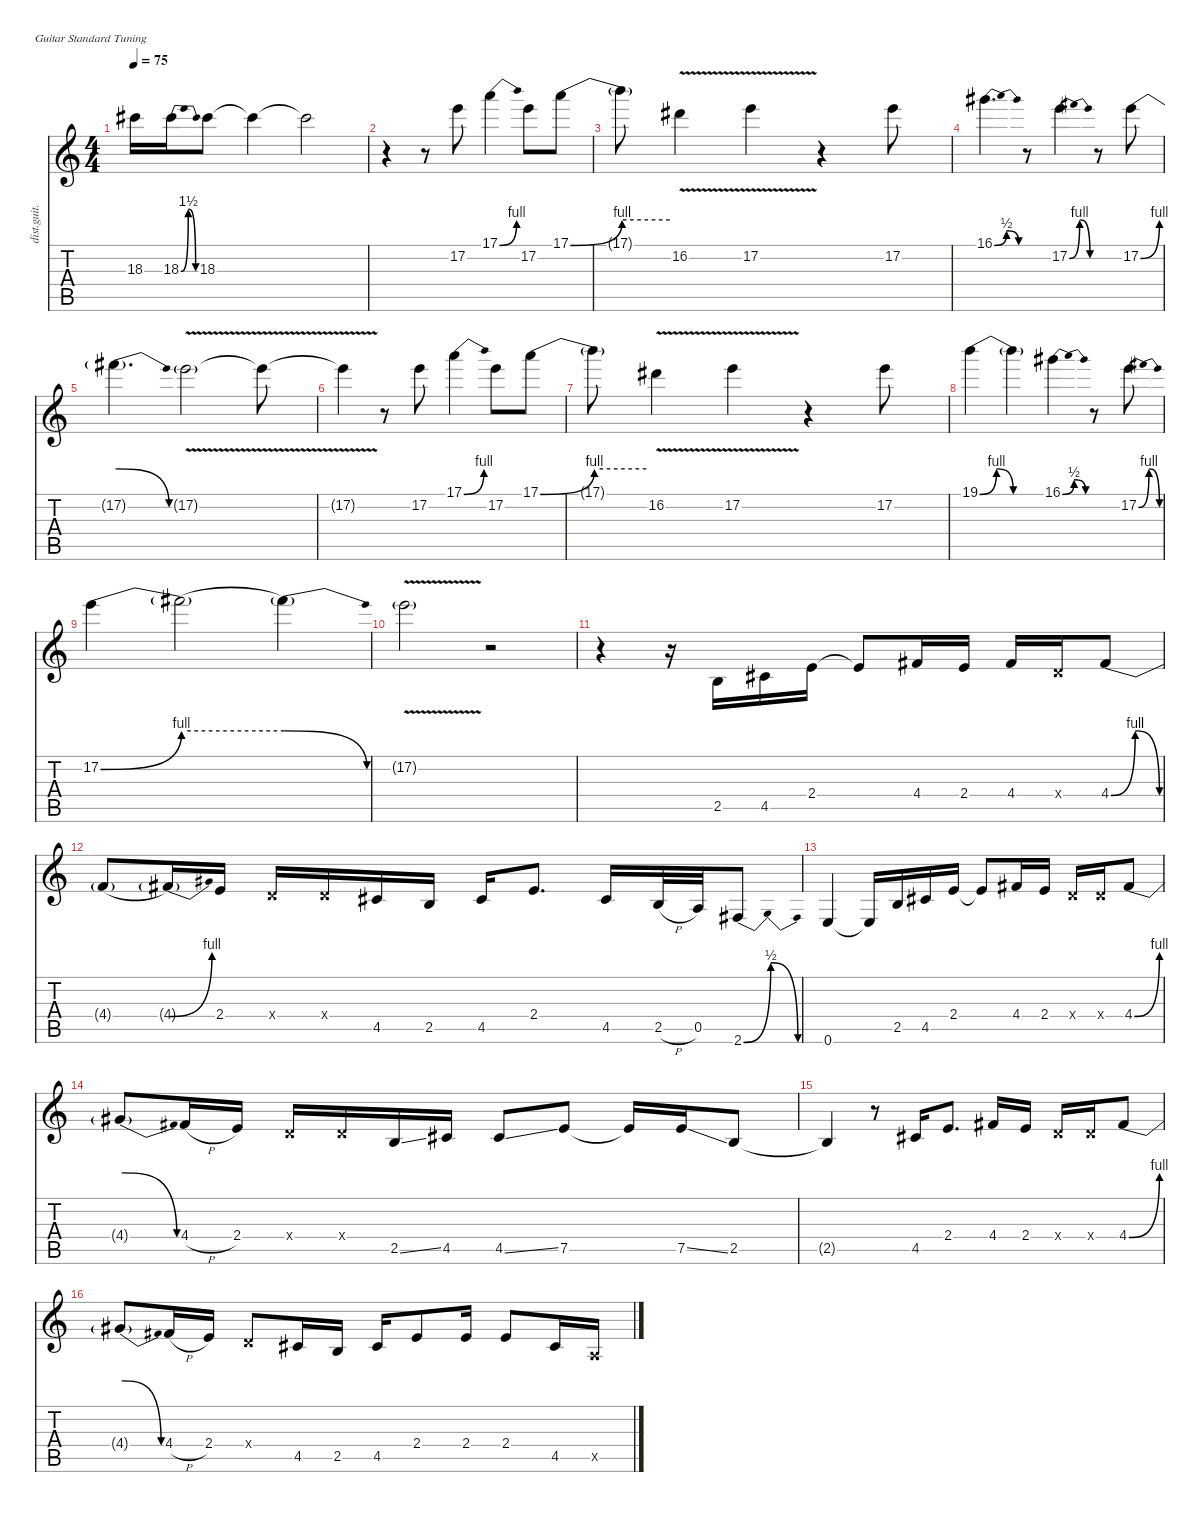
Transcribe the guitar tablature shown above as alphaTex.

\defaultSystemsLayout 4
\hideDynamics
\bracketExtendMode nobrackets
\otherSystemsTrackNameOrientation horizontal
\track ("Guitar Solo" "dist.guit.") {instrument distortionguitar}
\staff {score tabs}
\tuning (E4 B3 G3 D3 A2 E2)
\ts (4 4)
\tempo 75
\clef g2
\ks c
18.3{acc #}.16{dy f beam Down} 18.3{be (bendrelease 0 0 15 6 30 6 45 0) acc #}.16{beam Down} 18.3{acc #}.8{beam Down} 18.3{t acc #}.4{beam Down} 18.3{t acc #}.2{beam Down} |
r.4{beam Down} r.8{beam Down} 17.2.8{beam Down} 17.1{be (bend 0 0 30 4)}.4{beam Down} 17.2.8{beam Down} 17.1{be (bend 0 0 60 4)}.8{beam Down} |
17.1{be (hold 0 4 60 4) t}.8{beam Down} 16.2{v acc #}.4{beam Down} 17.2{v}.4{beam Down} r.4{beam Down} 17.2.8{beam Down} |
16.1{be (bendrelease 0 0 15 2 30 2 45 0) acc #}.4{d beam Down} r.8{beam Down} 17.2{be (bendrelease 0 0 15 4 30 4 45 0)}.4{beam Down} r.8{beam Down} 17.2{be (bend 0 0 60 4)}.8{beam Down} |
17.2{be (release 0 4 60 0) t}.4{d beam Down} 17.2{v g}.2{dy mf beam Down} 17.2{v t}.8{dy f beam Down} |
17.2{v t}.4{beam Down} r.8{beam Down} 17.2.8{beam Down} 17.1{be (bend 0 0 30 4)}.4{beam Down} 17.2.8{beam Down} 17.1{be (bend 0 0 60 4)}.8{beam Down} |
17.1{be (hold 0 4 60 4) t}.8{beam Down} 16.2{v acc #}.4{beam Down} 17.2{v}.4{beam Down} r.4{beam Down} 17.2.8{beam Down} |
19.1{be (bendrelease 0 0 30 4 30 4 60 0)}.4{beam Down} 19.1{be (hold 0 0 60 0) t}.4{beam Down} 16.1{be (bendrelease 0 0 15 2 30 2 45 0) acc #}.4{beam Down} r.8{beam Down} 17.2{be (bendrelease 0 0 15 4 30 4 45 0)}.8{beam Down} |
17.2{be (bend 0 0 60 4)}.4{beam Down} 17.2{be (hold 0 4 60 4) t}.2{beam Down} 17.2{be (release 0 4 60 0) t}.4{beam Down} |
17.2{v g}.2{dy mf beam Down} r.2{beam Down} |
r.4{beam Down} r.16{beam Down} 2.5.16{dy f beam Up} 4.5{acc #}.16{beam Up} 2.4.16{beam Up} 2.4{t}.8{beam Up} 4.4{acc #}.16{beam Up} 2.4.16{beam Up} 4.4{acc #}.16{beam Up} 0.4{x}.16{beam Up} 4.4{be (bendrelease 0 0 30 4 30 4 60 0) acc #}.8{beam Up} |
4.4{be (hold 0 0 60 0) t acc #}.8{beam Up} 4.4{be (bend 0 0 60 4) t acc #}.16{beam Up} 2.4.16{beam Up} 0.4{x}.16{beam Up} 0.4{x}.16{beam Up} 4.5{acc #}.16{beam Up} 2.5.16{beam Up} 4.5{acc #}.16{beam Up} 2.4.8{d beam Up} 4.5{acc #}.16{beam Up} 2.5{h}.32{beam Up} 0.5.32{beam Up} 2.6{be (bendrelease 0 0 15 2 30 2 45 0) acc #}.8{beam Up} |
0.6.4{beam Up} 0.6{t}.16{beam Up} 2.5.16{beam Up} 4.5{acc #}.16{beam Up} 2.4.16{beam Up} 2.4{t}.8{beam Up} 4.4{acc #}.16{beam Up} 2.4.16{beam Up} 0.4{x}.16{beam Up} 0.4{x}.16{beam Up} 4.4{be (bend 0 0 60 4) acc #}.8{beam Up} |
4.4{be (release 0 4 60 0) t}.8{beam Up} 4.4{h acc #}.16{beam Up} 2.4.16{beam Up} 0.4{x}.16{beam Up} 0.4{x}.16{beam Up} 2.5{ss}.16{beam Up} 4.5{acc #}.16{beam Up} 4.5{ss acc #}.8{dy mp beam Up} 7.5.8{dy f beam Up} 7.5{t}.16{beam Up} 7.5{ss}.16{dy mp beam Up} 2.5.8{dy f beam Up} |
2.5{t}.4{beam Up} r.8{beam Up} 4.5{acc #}.16{beam Up} 2.4.8{d beam Up} 4.4{acc #}.16{beam Up} 2.4.16{beam Up} 0.4{x}.16{beam Up} 0.4{x}.16{beam Up} 4.4{be (bend 0 0 60 4) acc #}.8{beam Up} |
4.4{be (release 0 4 60 0) t}.8{beam Up} 4.4{h acc #}.16{beam Up} 2.4.16{beam Up} 0.4{x}.8{beam Up} 4.5{acc #}.16{beam Up} 2.5.16{beam Up} 4.5{acc #}.16{beam Up} 2.4.8{beam Up} 2.4.16{beam Up} 2.4.8{beam Up} 4.5{acc #}.16{beam Up} 0.5{x}.16{beam Up}
